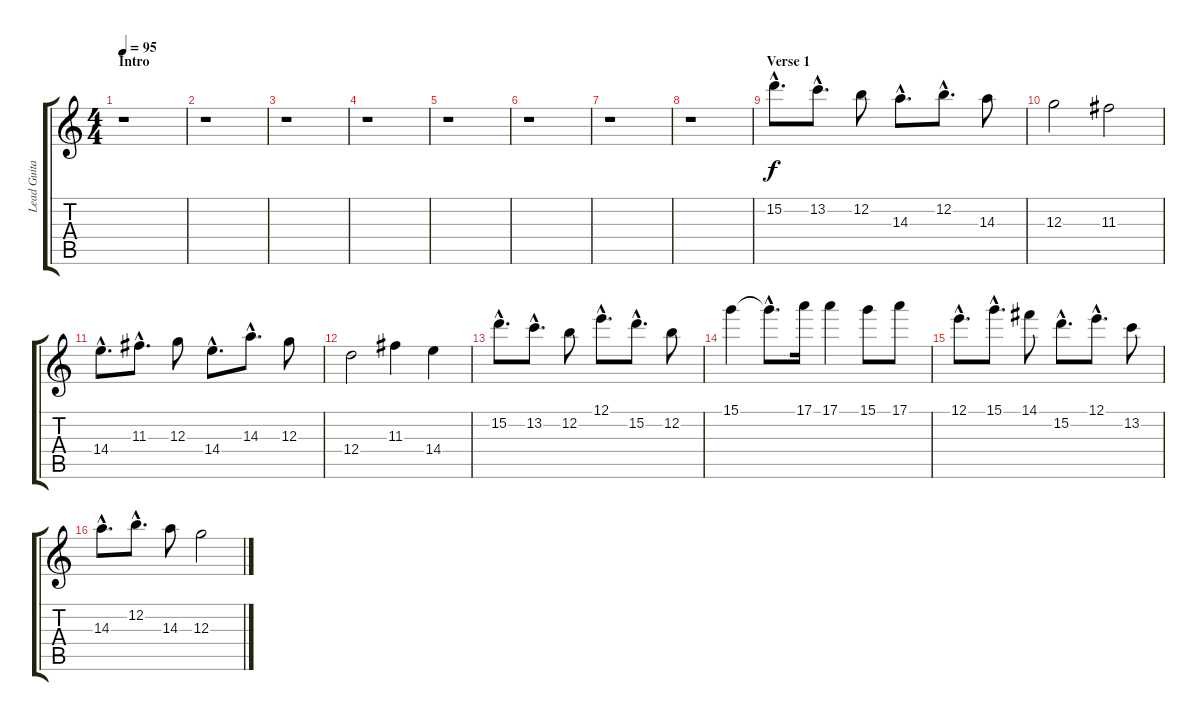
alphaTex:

\track ("Lead Guitar" "Lead Guita") {instrument acousticguitarsteel}
\staff {score tabs}
\tuning (E4 B3 G3 D3 A2 E2) {hide}
\ts (4 4)
\section ("" "Intro")
\tempo 95
\clef g2
\ks c
r.1{dy f instrument acousticguitarsteel} |
r.1 |
r.1 |
r.1 |
r.1 |
r.1 |
r.1 |
r.1 |
\section ("" "Verse 1")
15.2{hac}.8{d} 13.2{hac}.8{d} 12.2.8 14.3{hac}.8{d} 12.2{hac}.8{d} 14.3.8 |
12.3.2 11.3.2 |
14.4{hac}.8{d} 11.3{hac}.8{d} 12.3.8 14.4{hac}.8{d} 14.3{hac}.8{d} 12.3.8 |
12.4.2 11.3.4 14.4.4 |
15.2{hac}.8{d} 13.2{hac}.8{d} 12.2.8 12.1{hac}.8{d} 15.2{hac}.8{d} 12.2.8 |
15.1.4 15.1{hac t}.8{d} 17.1.16 17.1.4 15.1.8 17.1.8 |
12.1{hac}.8{d} 15.1{hac}.8{d} 14.1.8 15.2{hac}.8{d} 12.1{hac}.8{d} 13.2.8 |
14.3{hac}.8{d} 12.2{hac}.8{d} 14.3.8 12.3.2
